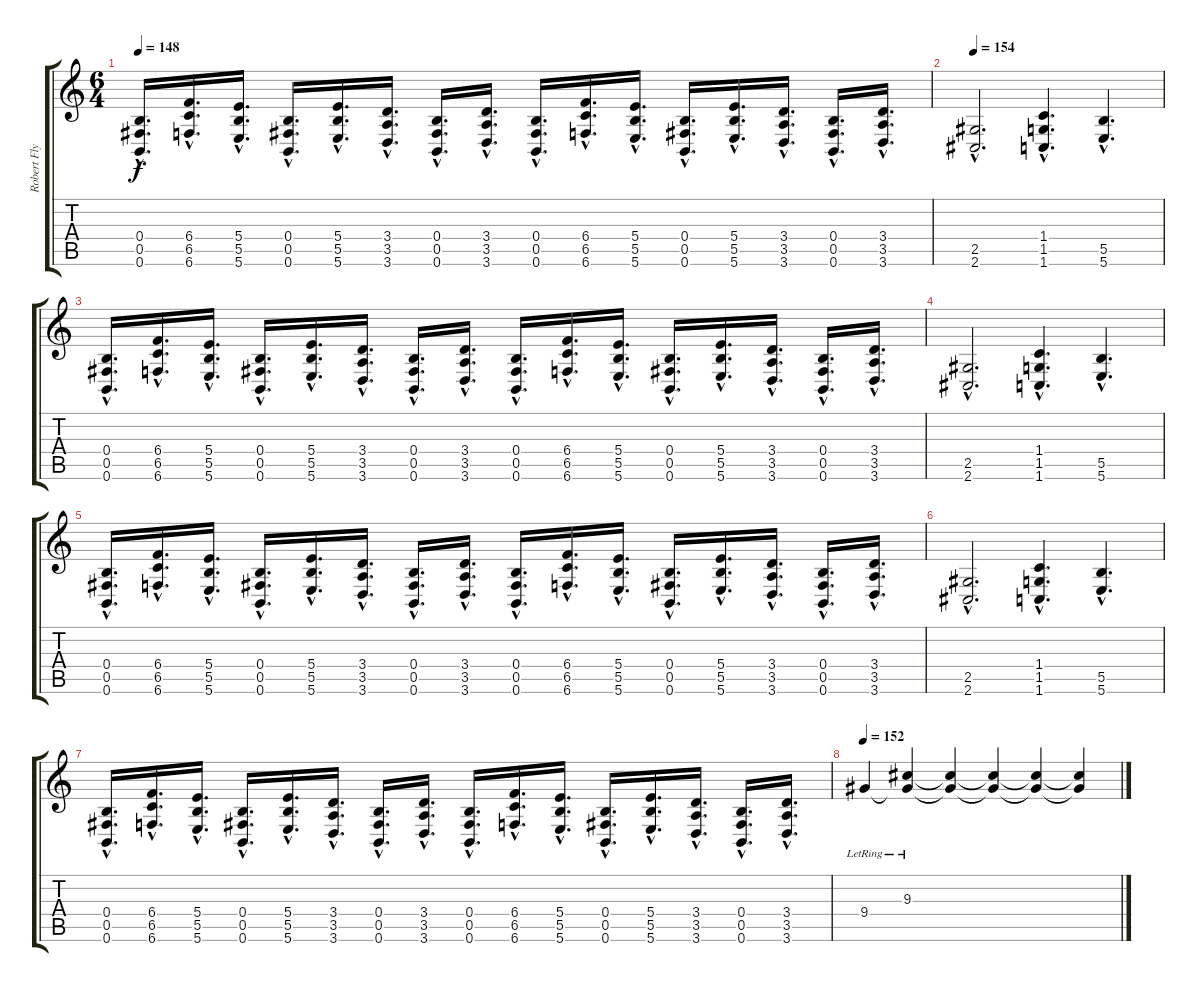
\track ("Robert Flynn" "Robert Fly") {instrument distortionguitar}
\staff {score tabs}
\tuning (Db4 Ab3 E3 B2 Gb2 B1) {hide}
\ts (6 4)
\tempo 148
\clef g2
\ks c
(0.4{hac} 0.5{hac} 0.6{hac}).16{d dy f} (6.4{hac} 6.5{hac} 6.6{hac}).16{d} (5.4{hac} 5.5{hac} 5.6{hac}).16{d} (0.4{hac} 0.5{hac} 0.6{hac}).16{d} (5.4{hac} 5.5{hac} 5.6{hac}).16{d} (3.4{hac} 3.5{hac} 3.6{hac}).16{d} (0.4{hac} 0.5{hac} 0.6{hac}).16{d} (3.4{hac} 3.5{hac} 3.6{hac}).16{d} (0.4{hac} 0.5{hac} 0.6{hac}).16{d} (6.4{hac} 6.5{hac} 6.6{hac}).16{d} (5.4{hac} 5.5{hac} 5.6{hac}).16{d} (0.4{hac} 0.5{hac} 0.6{hac}).16{d} (5.4{hac} 5.5{hac} 5.6{hac}).16{d} (3.4{hac} 3.5{hac} 3.6{hac}).16{d} (0.4{hac} 0.5{hac} 0.6{hac}).16{d} (3.4{hac} 3.5{hac} 3.6{hac}).16{d} |
\tempo 154
(2.5{hac} 2.6{hac}).2{d} (1.4{hac} 1.5{hac} 1.6{hac}).4{d} (5.5{hac} 5.6{hac}).4{d} |
(0.4{hac} 0.5{hac} 0.6{hac}).16{d} (6.4{hac} 6.5{hac} 6.6{hac}).16{d} (5.4{hac} 5.5{hac} 5.6{hac}).16{d} (0.4{hac} 0.5{hac} 0.6{hac}).16{d} (5.4{hac} 5.5{hac} 5.6{hac}).16{d} (3.4{hac} 3.5{hac} 3.6{hac}).16{d} (0.4{hac} 0.5{hac} 0.6{hac}).16{d} (3.4{hac} 3.5{hac} 3.6{hac}).16{d} (0.4{hac} 0.5{hac} 0.6{hac}).16{d} (6.4{hac} 6.5{hac} 6.6{hac}).16{d} (5.4{hac} 5.5{hac} 5.6{hac}).16{d} (0.4{hac} 0.5{hac} 0.6{hac}).16{d} (5.4{hac} 5.5{hac} 5.6{hac}).16{d} (3.4{hac} 3.5{hac} 3.6{hac}).16{d} (0.4{hac} 0.5{hac} 0.6{hac}).16{d} (3.4{hac} 3.5{hac} 3.6{hac}).16{d} |
(2.5{hac} 2.6{hac}).2{d} (1.4{hac} 1.5{hac} 1.6{hac}).4{d} (5.5{hac} 5.6{hac}).4{d} |
(0.4{hac} 0.5{hac} 0.6{hac}).16{d} (6.4{hac} 6.5{hac} 6.6{hac}).16{d} (5.4{hac} 5.5{hac} 5.6{hac}).16{d} (0.4{hac} 0.5{hac} 0.6{hac}).16{d} (5.4{hac} 5.5{hac} 5.6{hac}).16{d} (3.4{hac} 3.5{hac} 3.6{hac}).16{d} (0.4{hac} 0.5{hac} 0.6{hac}).16{d} (3.4{hac} 3.5{hac} 3.6{hac}).16{d} (0.4{hac} 0.5{hac} 0.6{hac}).16{d} (6.4{hac} 6.5{hac} 6.6{hac}).16{d} (5.4{hac} 5.5{hac} 5.6{hac}).16{d} (0.4{hac} 0.5{hac} 0.6{hac}).16{d} (5.4{hac} 5.5{hac} 5.6{hac}).16{d} (3.4{hac} 3.5{hac} 3.6{hac}).16{d} (0.4{hac} 0.5{hac} 0.6{hac}).16{d} (3.4{hac} 3.5{hac} 3.6{hac}).16{d} |
(2.5{hac} 2.6{hac}).2{d} (1.4{hac} 1.5{hac} 1.6{hac}).4{d} (5.5{hac} 5.6{hac}).4{d} |
(0.4{hac} 0.5{hac} 0.6{hac}).16{d} (6.4{hac} 6.5{hac} 6.6{hac}).16{d} (5.4{hac} 5.5{hac} 5.6{hac}).16{d} (0.4{hac} 0.5{hac} 0.6{hac}).16{d} (5.4{hac} 5.5{hac} 5.6{hac}).16{d} (3.4{hac} 3.5{hac} 3.6{hac}).16{d} (0.4{hac} 0.5{hac} 0.6{hac}).16{d} (3.4{hac} 3.5{hac} 3.6{hac}).16{d} (0.4{hac} 0.5{hac} 0.6{hac}).16{d} (6.4{hac} 6.5{hac} 6.6{hac}).16{d} (5.4{hac} 5.5{hac} 5.6{hac}).16{d} (0.4{hac} 0.5{hac} 0.6{hac}).16{d} (5.4{hac} 5.5{hac} 5.6{hac}).16{d} (3.4{hac} 3.5{hac} 3.6{hac}).16{d} (0.4{hac} 0.5{hac} 0.6{hac}).16{d} (3.4{hac} 3.5{hac} 3.6{hac}).16{d} |
\tempo 152
9.4{lr}.4 (9.3{lr} 9.4{t}).4 (9.3{t} 9.4{t}).4 (9.3{t} 9.4{t}).4 (9.3{t} 9.4{t}).4 (9.3{t} 9.4{t}).4
